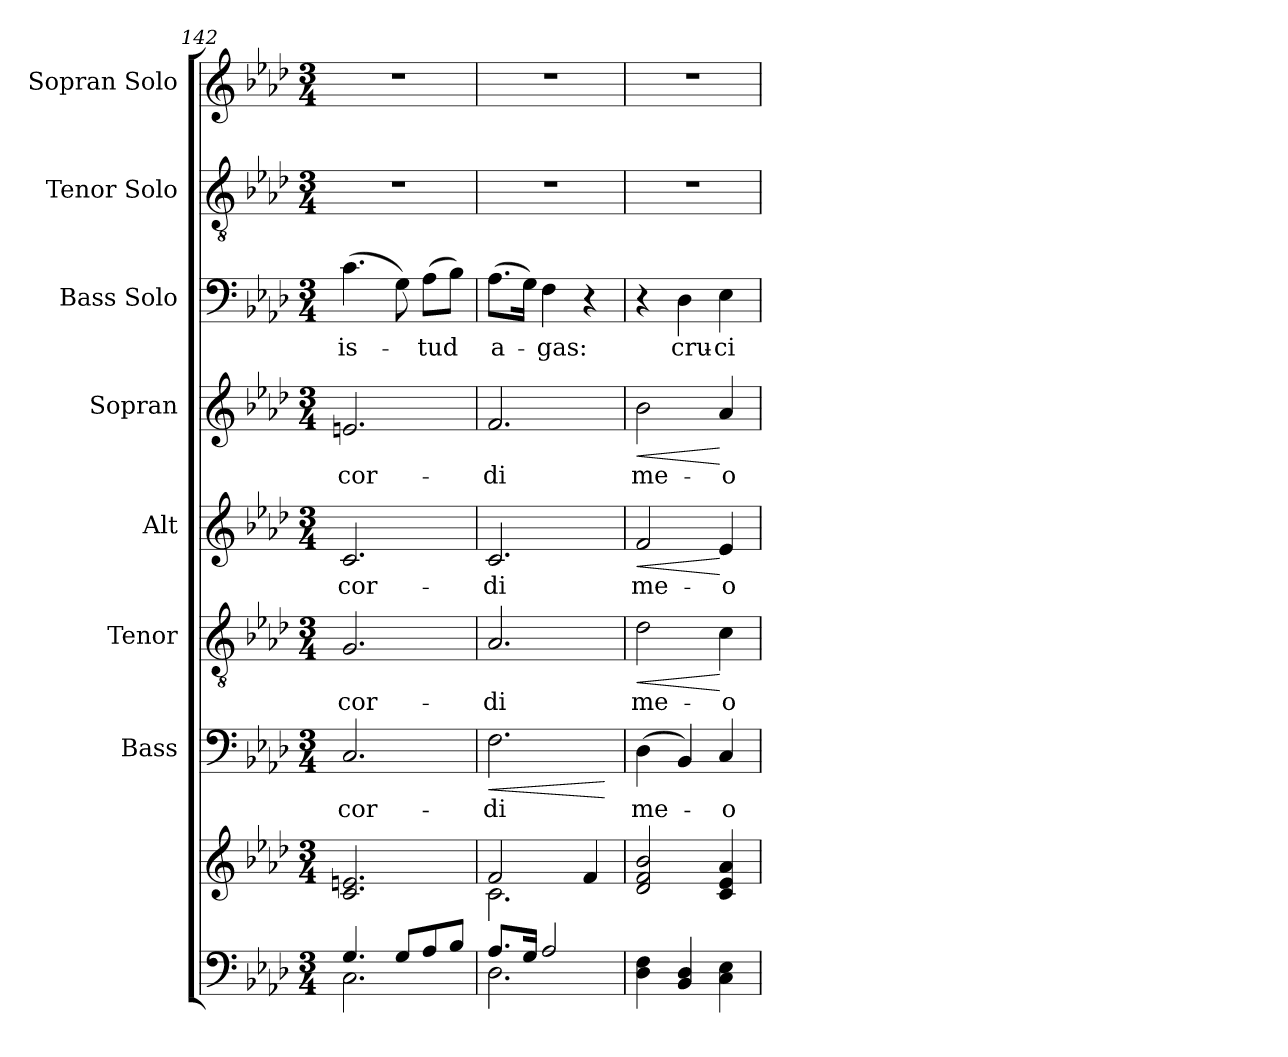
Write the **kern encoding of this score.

**kern	**kern	**kern	**text	**dynam	**kern	**text	**dynam	**kern	**text	**dynam	**kern	**text	**dynam	**kern	**text	**kern	**kern
*part8	*part8	*part7	*part7	*part7	*part6	*part6	*part6	*part5	*part5	*part5	*part4	*part4	*part4	*part3	*part3	*part2	*part1
*staff9	*staff8	*staff7	*staff7	*staff7	*staff6	*staff6	*staff6	*staff5	*staff5	*staff5	*staff4	*staff4	*staff4	*staff3	*staff3	*staff2	*staff1
*	*	*I"Bass	*	*	*I"Tenor	*	*	*I"Alt	*	*	*I"Sopran	*	*	*I"Bass Solo	*	*I"Tenor Solo	*I"Sopran Solo
*	*	*I'B.	*	*	*I'T.	*	*	*I'A.	*	*	*I'S.	*	*	*I'B. Solo	*	*I'T. Solo	*I'S. Solo
*clefF4	*clefG2	*clefF4	*	*	*clefGv2	*	*	*clefG2	*	*	*clefG2	*	*	*clefF4	*	*clefGv2	*clefG2
*k[b-e-a-d-]	*k[b-e-a-d-]	*k[b-e-a-d-]	*	*	*k[b-e-a-d-]	*	*	*k[b-e-a-d-]	*	*	*k[b-e-a-d-]	*	*	*k[b-e-a-d-]	*	*k[b-e-a-d-]	*k[b-e-a-d-]
*A-:	*A-:	*A-:	*	*	*A-:	*	*	*A-:	*	*	*A-:	*	*	*A-:	*	*A-:	*A-:
*M3/4	*M3/4	*M3/4	*	*	*M3/4	*	*	*M3/4	*	*	*M3/4	*	*	*M3/4	*	*M3/4	*M3/4
=142	=142	=142	=142	=142	=142	=142	=142	=142	=142	=142	=142	=142	=142	=142	=142	=142	=142
*^	*	*	*	*	*	*	*	*	*	*	*	*	*	*	*	*	*
!	!	!	!	!LO:LY:b	!	!	!LO:LY:b	!	!	!LO:LY:b	!	!	!LO:LY:b	!	!	!LO:LY:b	!	!
4.G/	2.C\	2.c/ 2.en/	2.C/	cor-	.	2.G/	cor-	.	2.c/	cor-	.	2.en/	cor-	.	(>4.c\	is-	2.r	2.r
8G/L	.	.	.	.	.	.	.	.	.	.	.	.	.	.	8G\)	.	.	.
!	!	!	!	!	!	!	!	!	!	!	!	!	!	!	!	!LO:LY:b	!	!
8A-/	.	.	.	.	.	.	.	.	.	.	.	.	.	.	(>8A-\L	-tud	.	.
8B-/J	.	.	.	.	.	.	.	.	.	.	.	.	.	.	8B-\J)	.	.	.
=143	=143	=143	=143	=143	=143	=143	=143	=143	=143	=143	=143	=143	=143	=143	=143	=143	=143	=143
*	*	*^	*	*	*	*	*	*	*	*	*	*	*	*	*	*	*	*
!	!	!	!	!	!LO:LY:b	!LO:HP:b	!	!LO:LY:b	!	!	!LO:LY:b	!	!	!LO:LY:b	!	!	!LO:LY:b	!	!
8.A-/L	2.D-\	2f/	2.c\	2.F\	-di	<	2.A-/	-di	.	2.c/	-di	.	2.f/	-di	.	(>8.A-\L	a-	2.r	2.r
16G/Jk	.	.	.	.	.	.	.	.	.	.	.	.	.	.	.	16G\Jk)	.	.	.
!	!	!	!	!	!	!	!	!	!	!	!	!	!	!	!	!	!LO:LY:b	!	!
2A-/	.	.	.	.	.	.	.	.	.	.	.	.	.	.	.	4F\	-gas:	.	.
.	.	4f/	.	.	.	.	.	.	.	.	.	.	.	.	.	4r	.	.	.
*v	*v	*	*	*	*	*	*	*	*	*	*	*	*	*	*	*	*	*	*
*	*v	*v	*	*	*	*	*	*	*	*	*	*	*	*	*	*	*	*
.	.	.	.	[	.	.	.	.	.	.	.	.	.	.	.	.	.
=144	=144	=144	=144	=144	=144	=144	=144	=144	=144	=144	=144	=144	=144	=144	=144	=144	=144
!	!	!	!LO:LY:b	!	!	!LO:LY:b	!LO:HP:b	!	!LO:LY:b	!LO:HP:b	!	!LO:LY:b	!LO:HP:b	!	!	!	!
4D-\ 4F\	2d-/ 2f/ 2b-/	(>4D-\	me-	.	2d-\	me-	<	2f/	me-	<	2b-\	me-	<	4r	.	2.r	2.r
!	!	!	!	!	!	!	!	!	!	!	!	!	!	!	!LO:LY:b	!	!
4BB-/ 4D-/	.	4BB-/)	.	.	.	.	.	.	.	.	.	.	.	4D-\	cru-	.	.
!	!	!	!LO:LY:b	!	!	!LO:LY:b	!	!	!LO:LY:b	!	!	!LO:LY:b	!	!	!LO:LY:b	!	!
4C\ 4E-\	4c/ 4e-/ 4a-/	4C/	-o	.	4c\	-o	[	4e-/	-o	[	4a-/	-o	[	4E-\	-ci-	.	.
=	=	=	=	=	=	=	=	=	=	=	=	=	=	=	=	=	=
*-	*-	*-	*-	*-	*-	*-	*-	*-	*-	*-	*-	*-	*-	*-	*-	*-	*-
